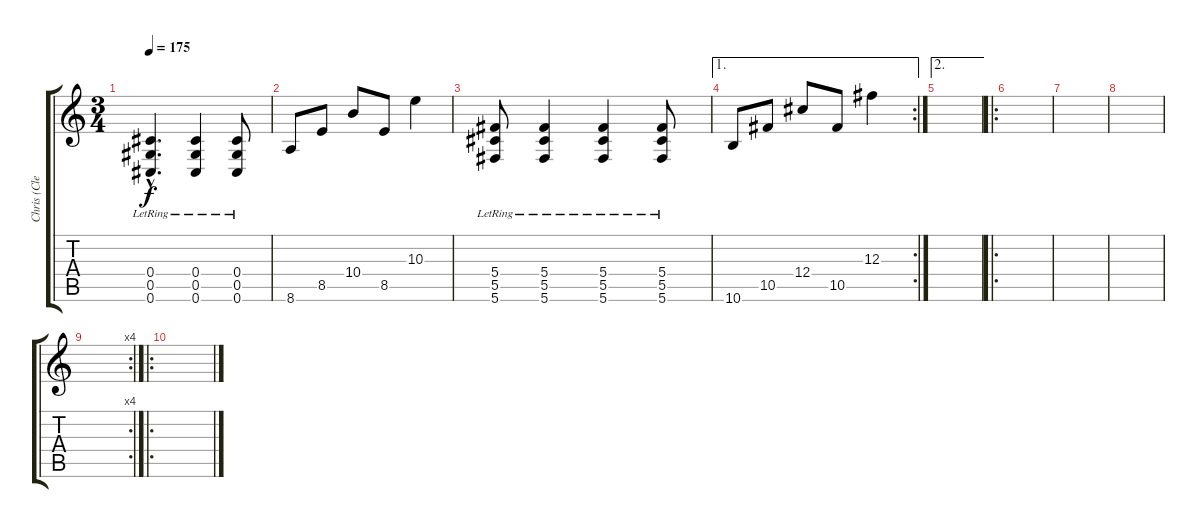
\track ("Chris (Clean)" "Chris (Cle") {instrument electricguitarjazz}
\staff {score tabs}
\tuning (Eb4 Bb3 Gb3 Db3 Ab2 Db2) {hide}
\ts (3 4)
\tempo 175
\clef g2
\ks c
(0.4{hac lr} 0.5{hac lr} 0.6{hac lr}).4{d dy f} (0.4{lr} 0.5{lr} 0.6{lr}).4 (0.4{lr} 0.5{lr} 0.6{lr}).8 |
8.6.8 8.5.8 10.4.8 8.5.8 10.3.4 |
(5.4{lr} 5.5{lr} 5.6{lr}).8 (5.4{lr} 5.5{lr} 5.6{lr}).4 (5.4{lr} 5.5{lr} 5.6{lr}).4 (5.4{lr} 5.5{lr} 5.6{lr}).8 |
\ae 1
\rc 2
10.6.8 10.5.8 12.4.8 10.5.8 12.3.4 |
\ae 2
|
\ro
|
|
|
\rc 4
|
\ro
